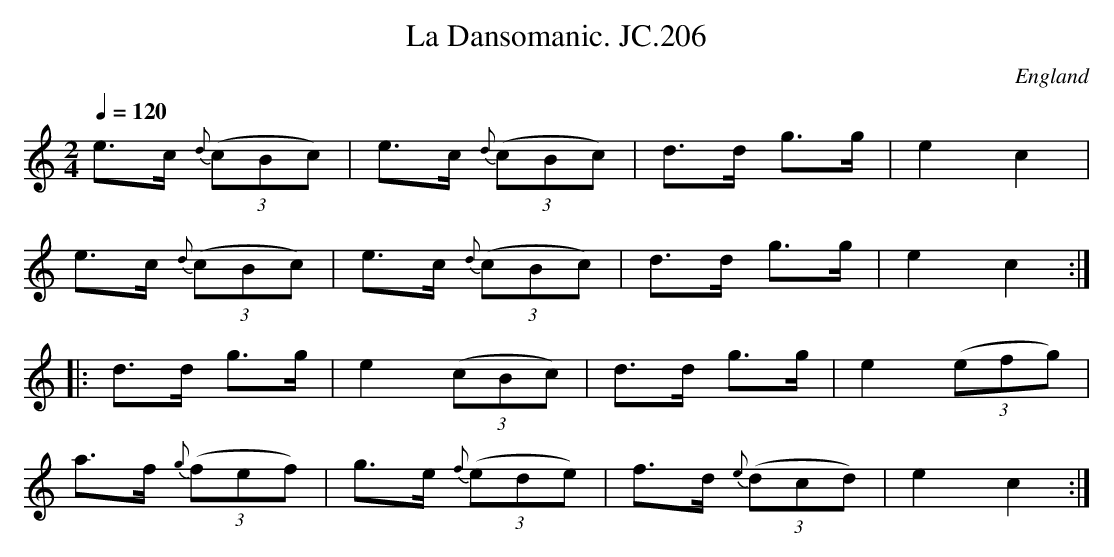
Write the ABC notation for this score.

X:1
T:La Dansomanic. JC.206
O:England
M:2/4
L:1/8
Q:1/4=120
K:C major
e>c {d}((3cBc)|\
e>c {d}((3cBc)|d>d g>g|e2c2|!
e>c {d}((3cBc)|e>c {d}((3cBc)|d>d g>g|e2c2:||:!
d>d g>g|e2 ((3cBc)|d>d g>g|e2((3efg)|!
a>f {g}((3fef)|g>e {f}((3ede)|f>d {e}((3dcd)|e2c2:|
